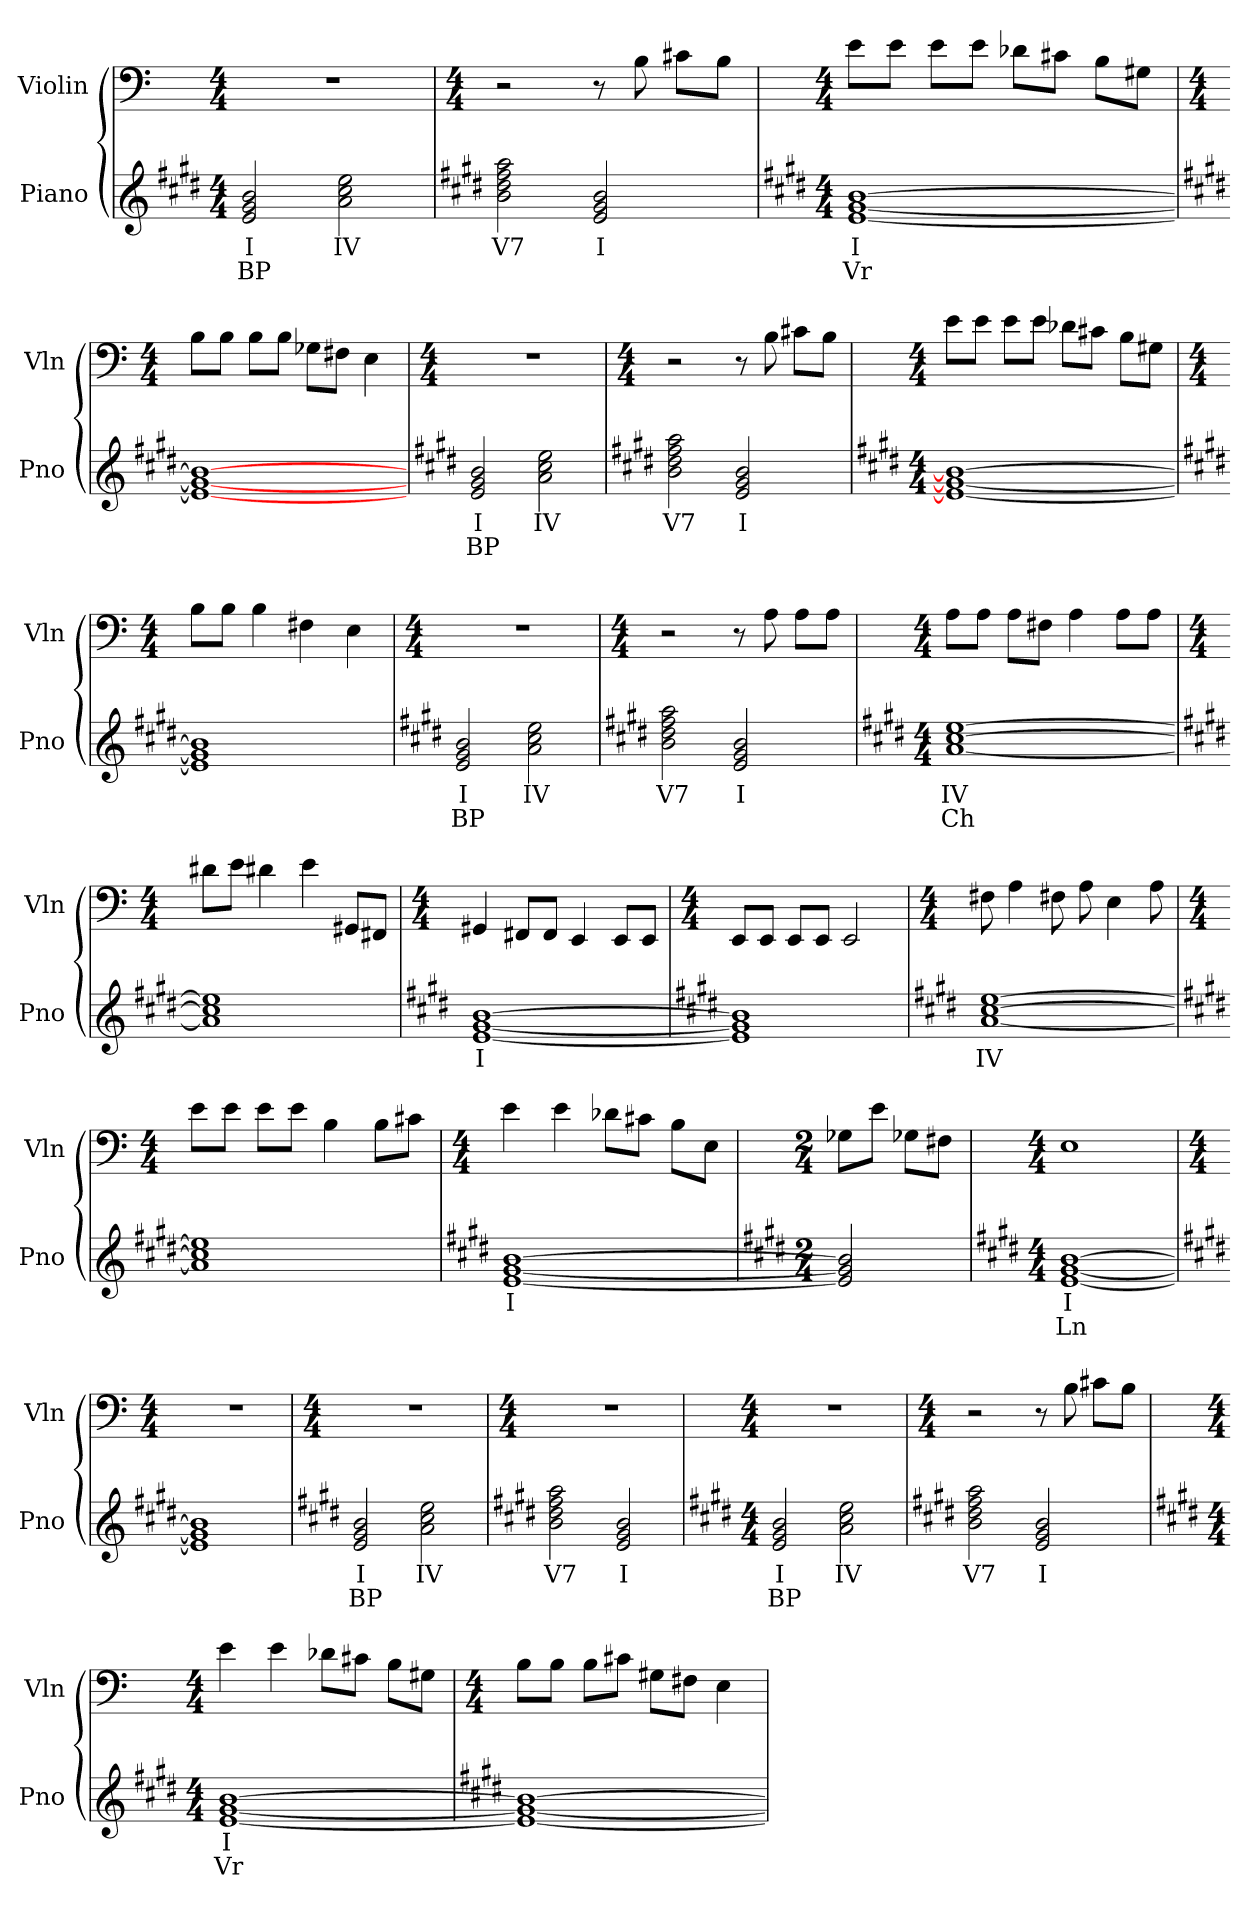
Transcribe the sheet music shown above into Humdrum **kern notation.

**kern	**text	**text	**kern
*part2	*part2	*part2	*part1
*staff2	*staff2	*staff2	*staff1
*I"Piano	*	*	*I"Violin
*I'Pno	*	*	*I'Vln
*k[f#c#g#d#]	*	*	*
*E:	*	*	*
*M4/4	*	*	*M4/4
=	=	=	=
2e 2g# 2b	I	BP	1r
2a 2cc# 2ee	IV	.	.
=	=	=	=
*k[f#c#g#d#]	*	*	*
*E:	*	*	*
*	*	*	*M4/4
2b 2dd# 2ff# 2aa	V7	.	2r
2e 2g# 2b	I	.	8r
.	.	.	8B
.	.	.	8c#XL
.	.	.	8BJ
=	=	=	=
*k[f#c#g#d#]	*	*	*
*E:	*	*	*
*M4/4	*	*	*M4/4
[1e [1g# [1b	I	Vr	8eL
.	.	.	8eJ
.	.	.	8eL
.	.	.	8eJ
.	.	.	8d-XL
.	.	.	8c#XJ
.	.	.	8BL
.	.	.	8G#XJ
=	=	=	=
*k[f#c#g#d#]	*	*	*
*E:	*	*	*
*	*	*	*M4/4
1e_ 1g#_ 1b_	.	.	8BL
.	.	.	8BJ
.	.	.	8BL
.	.	.	8BJ
.	.	.	8G-XL
.	.	.	8F#XJ
.	.	.	4E
=	=	=	=
*k[f#c#g#d#]	*	*	*
*E:	*	*	*
*	*	*	*M4/4
2e 2g# 2b	I	BP	1r
2a 2cc# 2ee	IV	.	.
=	=	=	=
*k[f#c#g#d#]	*	*	*
*E:	*	*	*
*	*	*	*M4/4
2b 2dd# 2ff# 2aa	V7	.	2r
2e 2g# 2b	I	.	8r
.	.	.	8B
.	.	.	8c#XL
.	.	.	8BJ
=	=	=	=
*k[f#c#g#d#]	*	*	*
*E:	*	*	*
*M4/4	*	*	*M4/4
1e_ 1g#_ 1b_	.	.	8eL
.	.	.	8eJ
.	.	.	8eL
.	.	.	8eJ
.	.	.	8d-XL
.	.	.	8c#XJ
.	.	.	8BL
.	.	.	8G#XJ
=	=	=	=
*k[f#c#g#d#]	*	*	*
*E:	*	*	*
*	*	*	*M4/4
1e] 1g#] 1b]	.	.	8BL
.	.	.	8BJ
.	.	.	4B
.	.	.	4F#X
.	.	.	4E
=	=	=	=
*k[f#c#g#d#]	*	*	*
*E:	*	*	*
*	*	*	*M4/4
2e 2g# 2b	I	BP	1r
2a 2cc# 2ee	IV	.	.
=	=	=	=
*k[f#c#g#d#]	*	*	*
*E:	*	*	*
*	*	*	*M4/4
2b 2dd# 2ff# 2aa	V7	.	2r
2e 2g# 2b	I	.	8r
.	.	.	8A
.	.	.	8AL
.	.	.	8AJ
=	=	=	=
*k[f#c#g#d#]	*	*	*
*E:	*	*	*
*M4/4	*	*	*M4/4
[1a [1cc# [1ee	IV	Ch	8AL
.	.	.	8AJ
.	.	.	8AL
.	.	.	8F#XJ
.	.	.	4A
.	.	.	8AL
.	.	.	8AJ
=	=	=	=
*k[f#c#g#d#]	*	*	*
*E:	*	*	*
*	*	*	*M4/4
1a] 1cc#] 1ee]	.	.	8d#XL
.	.	.	8eJ
.	.	.	4d#X
.	.	.	4e
.	.	.	8GG#XL
.	.	.	8FF#XJ
=	=	=	=
*k[f#c#g#d#]	*	*	*
*E:	*	*	*
*	*	*	*M4/4
[1e [1g# [1b	I	.	4GG#X
.	.	.	8FF#XL
.	.	.	8FF#J
.	.	.	4EE
.	.	.	8EEL
.	.	.	8EEJ
=	=	=	=
*k[f#c#g#d#]	*	*	*
*E:	*	*	*
*	*	*	*M4/4
1e] 1g#] 1b]	.	.	8EEL
.	.	.	8EEJ
.	.	.	8EEL
.	.	.	8EEJ
.	.	.	2EE
=	=	=	=
*k[f#c#g#d#]	*	*	*
*E:	*	*	*
*	*	*	*M4/4
[1a [1cc# [1ee	IV	.	8F#X
.	.	.	4A
.	.	.	8F#X
.	.	.	8A
.	.	.	4E
.	.	.	8A
=	=	=	=
*k[f#c#g#d#]	*	*	*
*E:	*	*	*
*	*	*	*M4/4
1a] 1cc#] 1ee]	.	.	8eL
.	.	.	8eJ
.	.	.	8eL
.	.	.	8eJ
.	.	.	4B
.	.	.	8BL
.	.	.	8c#XJ
=	=	=	=
*k[f#c#g#d#]	*	*	*
*E:	*	*	*
*	*	*	*M4/4
[1e [1g# [1b	I	.	4e
.	.	.	4e
.	.	.	8d-XL
.	.	.	8c#XJ
.	.	.	8BL
.	.	.	8EJ
=	=	=	=
*k[f#c#g#d#]	*	*	*
*E:	*	*	*
*M2/4	*	*	*M2/4
2e] 2g#] 2b]	.	.	8G-XL
.	.	.	8eJ
.	.	.	8G-XL
.	.	.	8F#XJ
=	=	=	=
*k[f#c#g#d#]	*	*	*
*E:	*	*	*
*M4/4	*	*	*M4/4
[1e [1g# [1b	I	Ln	1E
=	=	=	=
*k[f#c#g#d#]	*	*	*
*E:	*	*	*
*	*	*	*M4/4
1e] 1g#] 1b]	.	.	1r
=	=	=	=
*k[f#c#g#d#]	*	*	*
*E:	*	*	*
*	*	*	*M4/4
2e 2g# 2b	I	BP	1r
2a 2cc# 2ee	IV	.	.
=	=	=	=
*k[f#c#g#d#]	*	*	*
*E:	*	*	*
*	*	*	*M4/4
2b 2dd# 2ff# 2aa	V7	.	1r
2e 2g# 2b	I	.	.
=	=	=	=
*k[f#c#g#d#]	*	*	*
*E:	*	*	*
*M4/4	*	*	*M4/4
2e 2g# 2b	I	BP	1r
2a 2cc# 2ee	IV	.	.
=	=	=	=
*k[f#c#g#d#]	*	*	*
*E:	*	*	*
*	*	*	*M4/4
2b 2dd# 2ff# 2aa	V7	.	2r
2e 2g# 2b	I	.	8r
.	.	.	8B
.	.	.	8c#XL
.	.	.	8BJ
=	=	=	=
*k[f#c#g#d#]	*	*	*
*E:	*	*	*
*M4/4	*	*	*M4/4
[1e [1g# [1b	I	Vr	4e
.	.	.	4e
.	.	.	8d-XL
.	.	.	8c#XJ
.	.	.	8BL
.	.	.	8G#XJ
=	=	=	=
*k[f#c#g#d#]	*	*	*
*E:	*	*	*
*	*	*	*M4/4
1e_ 1g#_ 1b_	.	.	8BL
.	.	.	8BJ
.	.	.	8BL
.	.	.	8c#XJ
.	.	.	8G#XL
.	.	.	8F#XJ
.	.	.	4E
=	=	=	=
*-	*-	*-	*-
